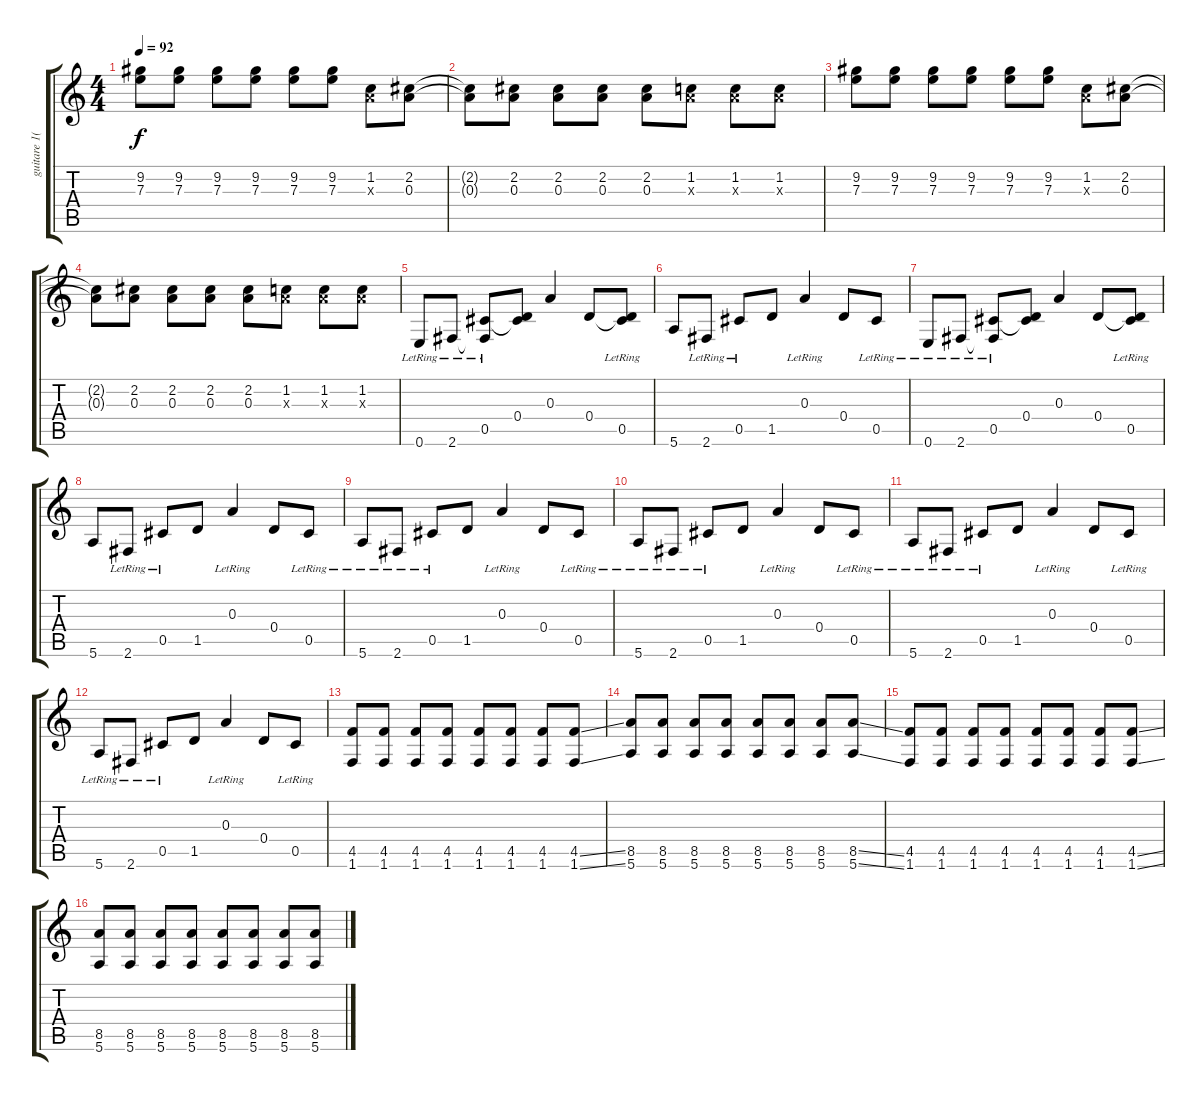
\track ("guitare 1(Ben)" "guitare 1(") {instrument electricguitarclean}
\staff {score tabs}
\tuning (E4 B3 A3 D3 Db3 E2) {hide}
\ts (4 4)
\tempo 92
\clef g2
\ks c
(9.2 7.3).8{dy f instrument distortionguitar} (9.2 7.3).8 (9.2 7.3).8 (9.2 7.3).8 (9.2 7.3).8 (9.2 7.3).8 (1.2 0.3{x}).8 (2.2 0.3).8 |
(2.2{t} 0.3{t}).8 (2.2 0.3).8 (2.2 0.3).8 (2.2 0.3).8 (2.2 0.3).8 (1.2 0.3{x}).8 (1.2 0.3{x}).8 (1.2 0.3{x}).8 |
(9.2 7.3).8{instrument distortionguitar} (9.2 7.3).8 (9.2 7.3).8 (9.2 7.3).8 (9.2 7.3).8 (9.2 7.3).8 (1.2 0.3{x}).8 (2.2 0.3).8 |
(2.2{t} 0.3{t}).8 (2.2 0.3).8 (2.2 0.3).8 (2.2 0.3).8 (2.2 0.3).8 (1.2 0.3{x}).8 (1.2 0.3{x}).8 (1.2 0.3{x}).8 |
0.6{lr}.8{instrument electricguitarclean} 2.6{lr}.8 (0.5{lr} 2.6{t}).8 (0.4 0.5{t}).8 0.3.4 0.4.8 (0.4{t} 0.5{lr}).8 |
5.6.8 2.6{lr}.8 0.5{lr}.8 1.5.8 0.3{lr}.4 0.4.8 0.5{lr}.8 |
0.6{lr}.8 2.6{lr}.8 (0.5{lr} 2.6{t}).8 (0.4 0.5{t}).8 0.3.4 0.4.8 (0.4{t} 0.5{lr}).8 |
5.6.8 2.6{lr}.8 0.5{lr}.8 1.5.8 0.3{lr}.4 0.4.8 0.5{lr}.8 |
5.6{lr}.8 2.6{lr}.8 0.5{lr}.8 1.5.8 0.3{lr}.4 0.4.8 0.5{lr}.8 |
5.6{lr}.8 2.6{lr}.8 0.5{lr}.8 1.5.8 0.3{lr}.4 0.4.8 0.5{lr}.8 |
5.6{lr}.8 2.6{lr}.8 0.5{lr}.8 1.5.8 0.3{lr}.4 0.4.8 0.5{lr}.8 |
5.6{lr}.8 2.6{lr}.8 0.5{lr}.8 1.5.8 0.3{lr}.4 0.4.8 0.5{lr}.8 |
(4.5 1.6).8{instrument distortionguitar} (4.5 1.6).8 (4.5 1.6).8 (4.5 1.6).8 (4.5 1.6).8 (4.5 1.6).8 (4.5 1.6).8 (4.5{ss} 1.6{ss}).8 |
(8.5 5.6).8 (8.5 5.6).8 (8.5 5.6).8 (8.5 5.6).8 (8.5 5.6).8 (8.5 5.6).8 (8.5 5.6).8 (8.5{ss} 5.6{ss}).8 |
(4.5 1.6).8{instrument distortionguitar} (4.5 1.6).8 (4.5 1.6).8 (4.5 1.6).8 (4.5 1.6).8 (4.5 1.6).8 (4.5 1.6).8 (4.5{ss} 1.6{ss}).8 |
(8.5 5.6).8 (8.5 5.6).8 (8.5 5.6).8 (8.5 5.6).8 (8.5 5.6).8 (8.5 5.6).8 (8.5 5.6).8 (8.5{ss} 5.6{ss}).8
